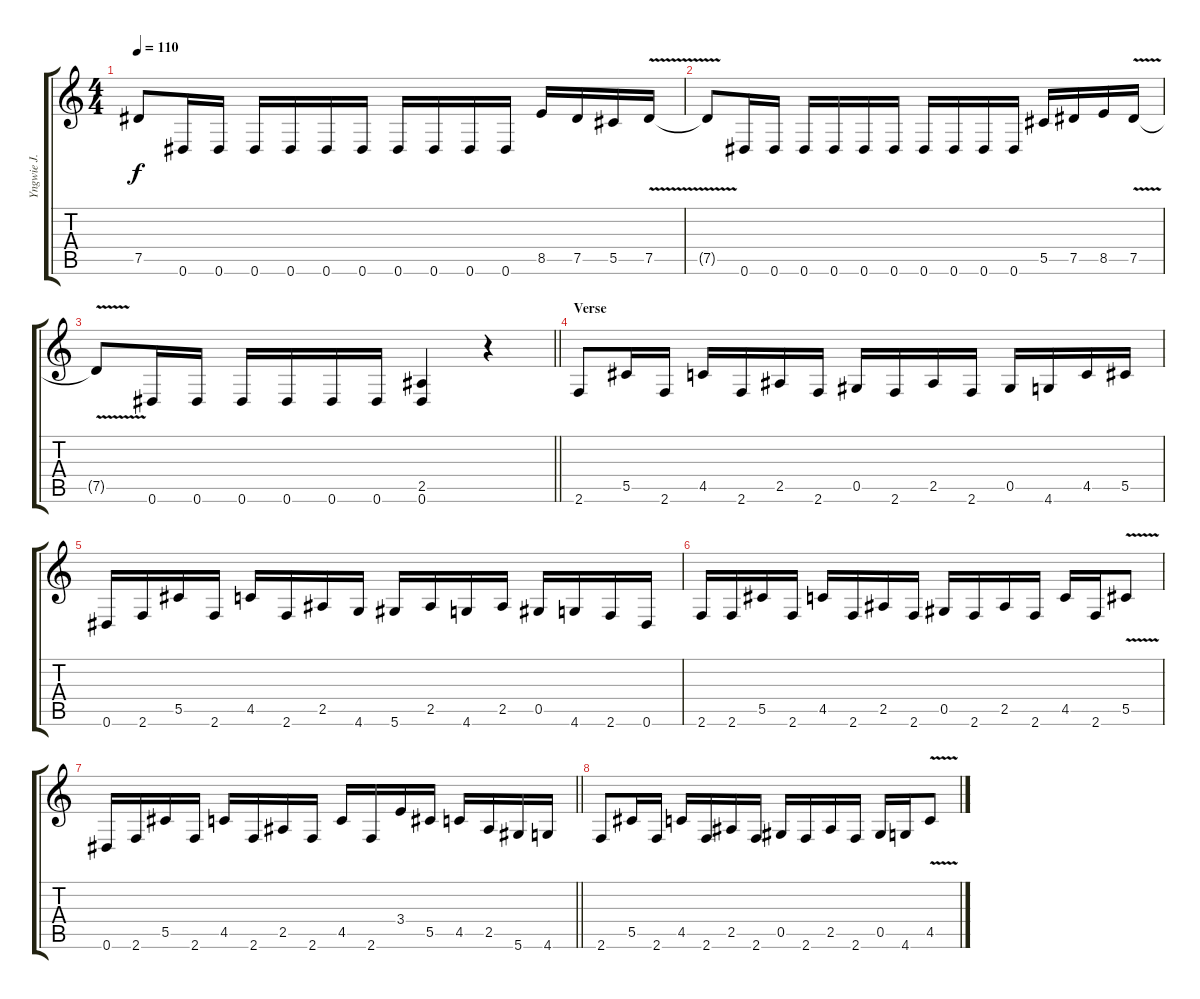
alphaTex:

\track ("Yngwie J. Malmsteen" "Yngwie J. ") {instrument overdrivenguitar}
\staff {score tabs}
\tuning (Eb4 Bb3 Gb3 Db3 Ab2 Eb2) {hide}
\ts (4 4)
\tempo 110
\clef g2
\ks c
7.5{t}.8{dy f} 0.6.16 0.6.16 0.6.16 0.6.16 0.6.16 0.6.16 0.6.16 0.6.16 0.6.16 0.6.16 8.5.16 7.5.16 5.5.16 7.5{v}.16 |
7.5{t}.8 0.6.16 0.6.16 0.6.16 0.6.16 0.6.16 0.6.16 0.6.16 0.6.16 0.6.16 0.6.16 5.5.16 7.5.16 8.5.16 7.5{v}.16 |
\barLineRight lightlight
7.5{t}.8 0.6.16 0.6.16 0.6.16 0.6.16 0.6.16 0.6.16 (2.5 0.6).4 r.4 |
\section ("" "Verse")
2.6.8 5.5.16 2.6.16 4.5.16 2.6.16 2.5.16 2.6.16 0.5.16 2.6.16 2.5.16 2.6.16 0.5.16 4.6.16 4.5.16 5.5.16 |
0.6.16 2.6.16 5.5.16 2.6.16 4.5.16 2.6.16 2.5.16 4.6.16 5.6.16 2.5.16 4.6.16 2.5.16 0.5.16 4.6.16 2.6.16 0.6.16 |
2.6.16 2.6.16 5.5.16 2.6.16 4.5.16 2.6.16 2.5.16 2.6.16 0.5.16 2.6.16 2.5.16 2.6.16 4.5.16 2.6.16 5.5{v}.8 |
\barLineRight lightlight
0.6.16 2.6.16 5.5.16 2.6.16 4.5.16 2.6.16 2.5.16 2.6.16 4.5.16 2.6.16 3.4.16 5.5.16 4.5.16 2.5.16 5.6.16 4.6.16 |
2.6.8 5.5.16 2.6.16 4.5.16 2.6.16 2.5.16 2.6.16 0.5.16 2.6.16 2.5.16 2.6.16 0.5.16 4.6.16 4.5{v}.8
